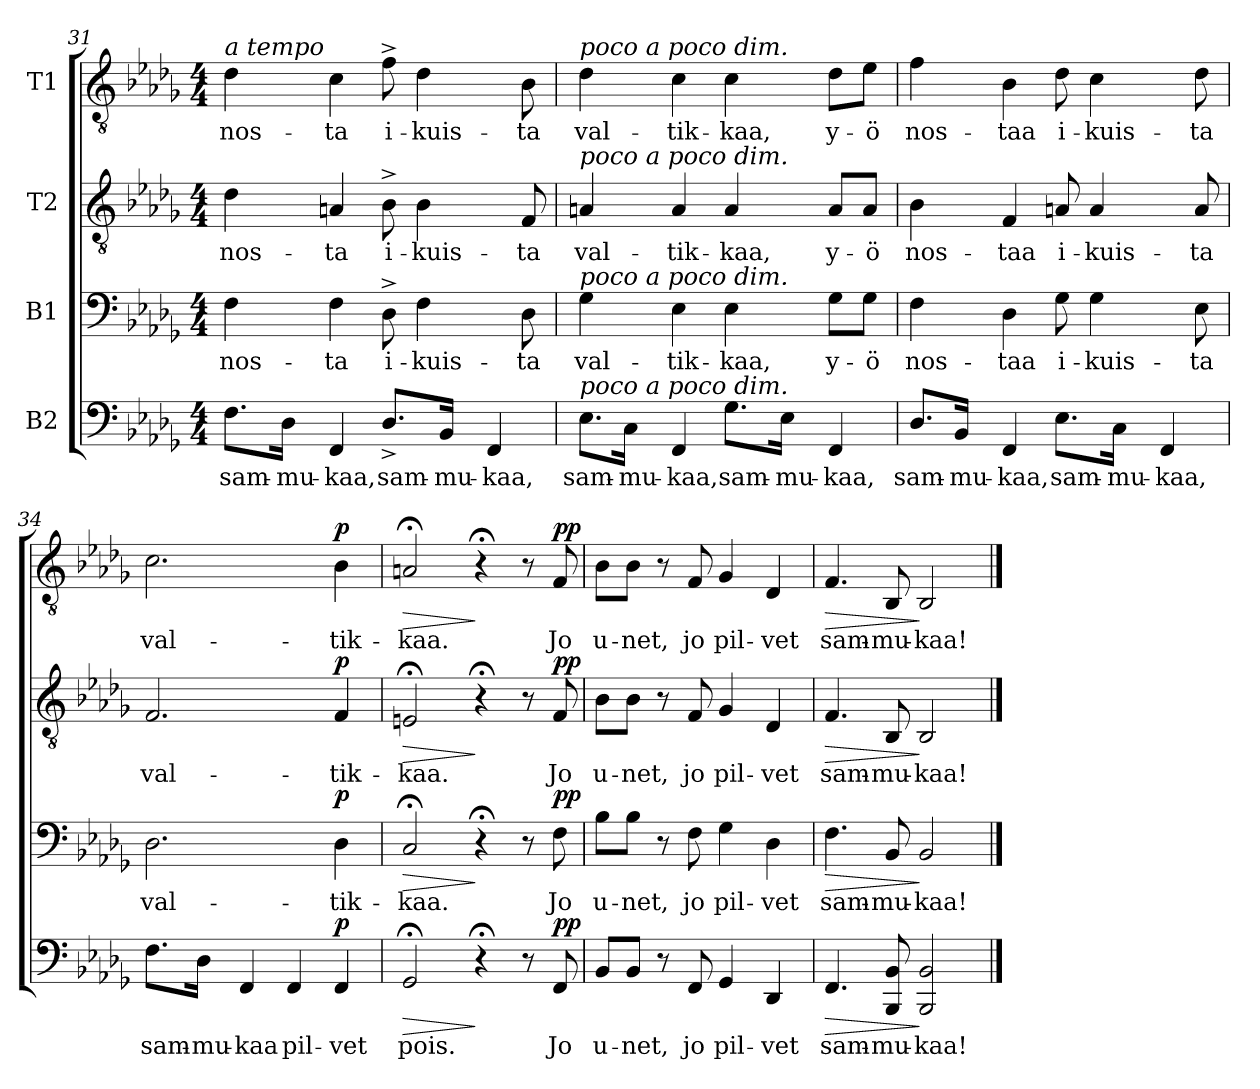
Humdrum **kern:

**kern	**text	**dynam	**kern	**text	**dynam	**kern	**text	**dynam	**kern	**text	**dynam
*part4	*part4	*part4	*part3	*part3	*part3	*part2	*part2	*part2	*part1	*part1	*part1
*staff4	*staff4	*staff4	*staff3	*staff3	*staff3	*staff2	*staff2	*staff2	*staff1	*staff1	*staff1
*I"B2	*	*	*I"B1	*	*	*I"T2	*	*	*I"T1	*	*
*clefF4	*	*	*clefF4	*	*	*clefGv2	*	*	*clefGv2	*	*
*k[b-e-a-d-g-]	*	*	*k[b-e-a-d-g-]	*	*	*k[b-e-a-d-g-]	*	*	*k[b-e-a-d-g-]	*	*
*M4/4	*	*	*M4/4	*	*	*M4/4	*	*	*M4/4	*	*
=31	=31	=31	=31	=31	=31	=31	=31	=31	=31	=31	=31
!	!	!	!	!	!	!	!	!	!LO:TX:a:i:t=a tempo	!	!
!	!LO:LY:b	!	!	!LO:LY:b	!	!	!LO:LY:b	!	!	!LO:LY:b	!
8.F\L	sam-	.	4F\	nos-	.	4d-\	nos-	.	4d-\	nos-	.
!	!LO:LY:b	!	!	!	!	!	!	!	!	!	!
16D-\Jk	-mu-	.	.	.	.	.	.	.	.	.	.
!	!LO:LY:b	!	!	!LO:LY:b	!	!	!LO:LY:b	!	!	!LO:LY:b	!
4FF/	-kaa,	.	4F\	-ta	.	4An/	-ta	.	4c\	-ta	.
!	!LO:LY:b	!	!	!LO:LY:b	!	!	!LO:LY:b	!	!	!LO:LY:b	!
8.D-^/L	sam-	.	8D-^\	i-	.	8B-^\	i-	.	8f^\	i-	.
!	!	!	!	!LO:LY:b	!	!	!LO:LY:b	!	!	!LO:LY:b	!
.	.	.	4F\	-kuis-	.	4B-\	-kuis-	.	4d-\	-kuis-	.
!	!LO:LY:b	!	!	!	!	!	!	!	!	!	!
16BB-/Jk	-mu-	.	.	.	.	.	.	.	.	.	.
!	!LO:LY:b	!	!	!	!	!	!	!	!	!	!
4FF/	-kaa,	.	.	.	.	.	.	.	.	.	.
!	!	!	!	!LO:LY:b	!	!	!LO:LY:b	!	!	!LO:LY:b	!
.	.	.	8D-\	-ta	.	8F/	-ta	.	8B-\	-ta	.
=32	=32	=32	=32	=32	=32	=32	=32	=32	=32	=32	=32
!	!	!	!	!	!	!	!	!	!LO:TX:a:i:t=poco a poco dim.	!	!
!	!	!	!	!	!	!LO:TX:a:i:t=poco a poco dim.	!	!	!	!	!
!	!	!	!LO:TX:a:i:t=poco a poco dim.	!	!	!	!	!	!	!	!
!LO:TX:a:i:t=poco a poco dim.	!	!	!	!	!	!	!	!	!	!	!
!	!LO:LY:b	!	!	!LO:LY:b	!	!	!LO:LY:b	!	!	!LO:LY:b	!
8.E-\L	sam-	.	4G-\	val-	.	4An/	val-	.	4d-\	val-	.
!	!LO:LY:b	!	!	!	!	!	!	!	!	!	!
16C\Jk	-mu-	.	.	.	.	.	.	.	.	.	.
!	!LO:LY:b	!	!	!LO:LY:b	!	!	!LO:LY:b	!	!	!LO:LY:b	!
4FF/	-kaa,	.	4E-\	-tik-	.	4A/	-tik-	.	4c\	-tik-	.
!	!LO:LY:b	!	!	!LO:LY:b	!	!	!LO:LY:b	!	!	!LO:LY:b	!
8.G-\L	sam-	.	4E-\	-kaa,	.	4A/	-kaa,	.	4c\	-kaa,	.
!	!LO:LY:b	!	!	!	!	!	!	!	!	!	!
16E-\Jk	-mu-	.	.	.	.	.	.	.	.	.	.
!	!LO:LY:b	!	!	!LO:LY:b	!	!	!LO:LY:b	!	!	!LO:LY:b	!
4FF/	-kaa,	.	8G-\L	y-	.	8A/L	y-	.	8d-\L	y-	.
!	!	!	!	!LO:LY:b	!	!	!LO:LY:b	!	!	!LO:LY:b	!
.	.	.	8G-\J	-ö	.	8A/J	-ö	.	8e-\J	-ö	.
=33	=33	=33	=33	=33	=33	=33	=33	=33	=33	=33	=33
!	!LO:LY:b	!	!	!LO:LY:b	!	!	!LO:LY:b	!	!	!LO:LY:b	!
8.D-/L	sam-	.	4F\	nos-	.	4B-\	nos-	.	4f\	nos-	.
!	!LO:LY:b	!	!	!	!	!	!	!	!	!	!
16BB-/Jk	-mu-	.	.	.	.	.	.	.	.	.	.
!	!LO:LY:b	!	!	!LO:LY:b	!	!	!LO:LY:b	!	!	!LO:LY:b	!
4FF/	-kaa,	.	4D-\	-taa	.	4F/	-taa	.	4B-\	-taa	.
!	!LO:LY:b	!	!	!LO:LY:b	!	!	!LO:LY:b	!	!	!LO:LY:b	!
8.E-\L	sam-	.	8G-\	i-	.	8An/	i-	.	8d-\	i-	.
!	!	!	!	!LO:LY:b	!	!	!LO:LY:b	!	!	!LO:LY:b	!
.	.	.	4G-\	-kuis-	.	4A/	-kuis-	.	4c\	-kuis-	.
!	!LO:LY:b	!	!	!	!	!	!	!	!	!	!
16C\Jk	-mu-	.	.	.	.	.	.	.	.	.	.
!	!LO:LY:b	!	!	!	!	!	!	!	!	!	!
4FF/	-kaa,	.	.	.	.	.	.	.	.	.	.
!	!	!	!	!LO:LY:b	!	!	!LO:LY:b	!	!	!LO:LY:b	!
.	.	.	8E-\	-ta	.	8A/	-ta	.	8d-\	-ta	.
!!LO:PB:g=z
=34	=34	=34	=34	=34	=34	=34	=34	=34	=34	=34	=34
!	!LO:LY:b	!	!	!LO:LY:b	!	!	!LO:LY:b	!	!	!LO:LY:b	!
8.F\L	sam-	.	2.D-\	val-	.	2.F/	val-	.	2.c\	val-	.
!	!LO:LY:b	!	!	!	!	!	!	!	!	!	!
16D-\Jk	-mu-	.	.	.	.	.	.	.	.	.	.
!	!LO:LY:b	!	!	!	!	!	!	!	!	!	!
4FF/	-kaa	.	.	.	.	.	.	.	.	.	.
!	!LO:LY:b	!	!	!	!	!	!	!	!	!	!
4FF/	pil-	.	.	.	.	.	.	.	.	.	.
!	!LO:LY:b	!LO:DY:a	!	!LO:LY:b	!LO:DY:a	!	!LO:LY:b	!LO:DY:a	!	!LO:LY:b	!LO:DY:a
4FF/	-vet	p	4D-\	-tik-	p	4F/	-tik-	p	4B-\	-tik-	p
=35	=35	=35	=35	=35	=35	=35	=35	=35	=35	=35	=35
!	!LO:LY:b	!LO:HP:b	!	!LO:LY:b	!LO:HP:b	!	!LO:LY:b	!LO:HP:b	!	!LO:LY:b	!LO:HP:b
2GG-;</	pois.	>	2C;</	-kaa.	>	2En;</	-kaa.	>	2An;</	-kaa.	>
4r;<	.	]	4r;<	.	]	4r;<	.	]	4r;<	.	]
8r	.	.	8r	.	.	8r	.	.	8r	.	.
!	!LO:LY:b	!LO:DY:a	!	!LO:LY:b	!LO:DY:a	!	!LO:LY:b	!LO:DY:a	!	!LO:LY:b	!LO:DY:a
8FF/	Jo	pp	8F\	Jo	pp	8F/	Jo	pp	8F/	Jo	pp
=36	=36	=36	=36	=36	=36	=36	=36	=36	=36	=36	=36
!	!LO:LY:b	!	!	!LO:LY:b	!	!	!LO:LY:b	!	!	!LO:LY:b	!
8BB-/L	u-	.	8B-\L	u-	.	8B-\L	u-	.	8B-\L	u-	.
!	!LO:LY:b	!	!	!LO:LY:b	!	!	!LO:LY:b	!	!	!LO:LY:b	!
8BB-/J	-net,	.	8B-\J	-net,	.	8B-\J	-net,	.	8B-\J	-net,	.
8r	.	.	8r	.	.	8r	.	.	8r	.	.
!	!LO:LY:b	!	!	!LO:LY:b	!	!	!LO:LY:b	!	!	!LO:LY:b	!
8FF/	jo	.	8F\	jo	.	8F/	jo	.	8F/	jo	.
!	!LO:LY:b	!	!	!LO:LY:b	!	!	!LO:LY:b	!	!	!LO:LY:b	!
4GG-/	pil-	.	4G-\	pil-	.	4G-/	pil-	.	4G-/	pil-	.
!	!LO:LY:b	!	!	!LO:LY:b	!	!	!LO:LY:b	!	!	!LO:LY:b	!
4DD-/	-vet	.	4D-\	-vet	.	4D-/	-vet	.	4D-/	-vet	.
=37	=37	=37	=37	=37	=37	=37	=37	=37	=37	=37	=37
!	!LO:LY:b	!LO:HP:b	!	!LO:LY:b	!LO:HP:b	!	!LO:LY:b	!LO:HP:b	!	!LO:LY:b	!LO:HP:b
4.FF/	sam-	>	4.F\	sam-	>	4.F/	sam-	>	4.F/	sam-	>
!	!LO:LY:b	!	!	!LO:LY:b	!	!	!LO:LY:b	!	!	!LO:LY:b	!
8BBB-/ 8BB-/	-mu-	.	8BB-/	-mu-	.	8BB-/	-mu-	.	8BB-/	-mu-	.
!	!LO:LY:b	!	!	!LO:LY:b	!	!	!LO:LY:b	!	!	!LO:LY:b	!
2BBB-/ 2BB-/	-kaa!	]	2BB-/	-kaa!	]	2BB-/	-kaa!	]	2BB-/	-kaa!	]
==	==	==	==	==	==	==	==	==	==	==	==
*-	*-	*-	*-	*-	*-	*-	*-	*-	*-	*-	*-
